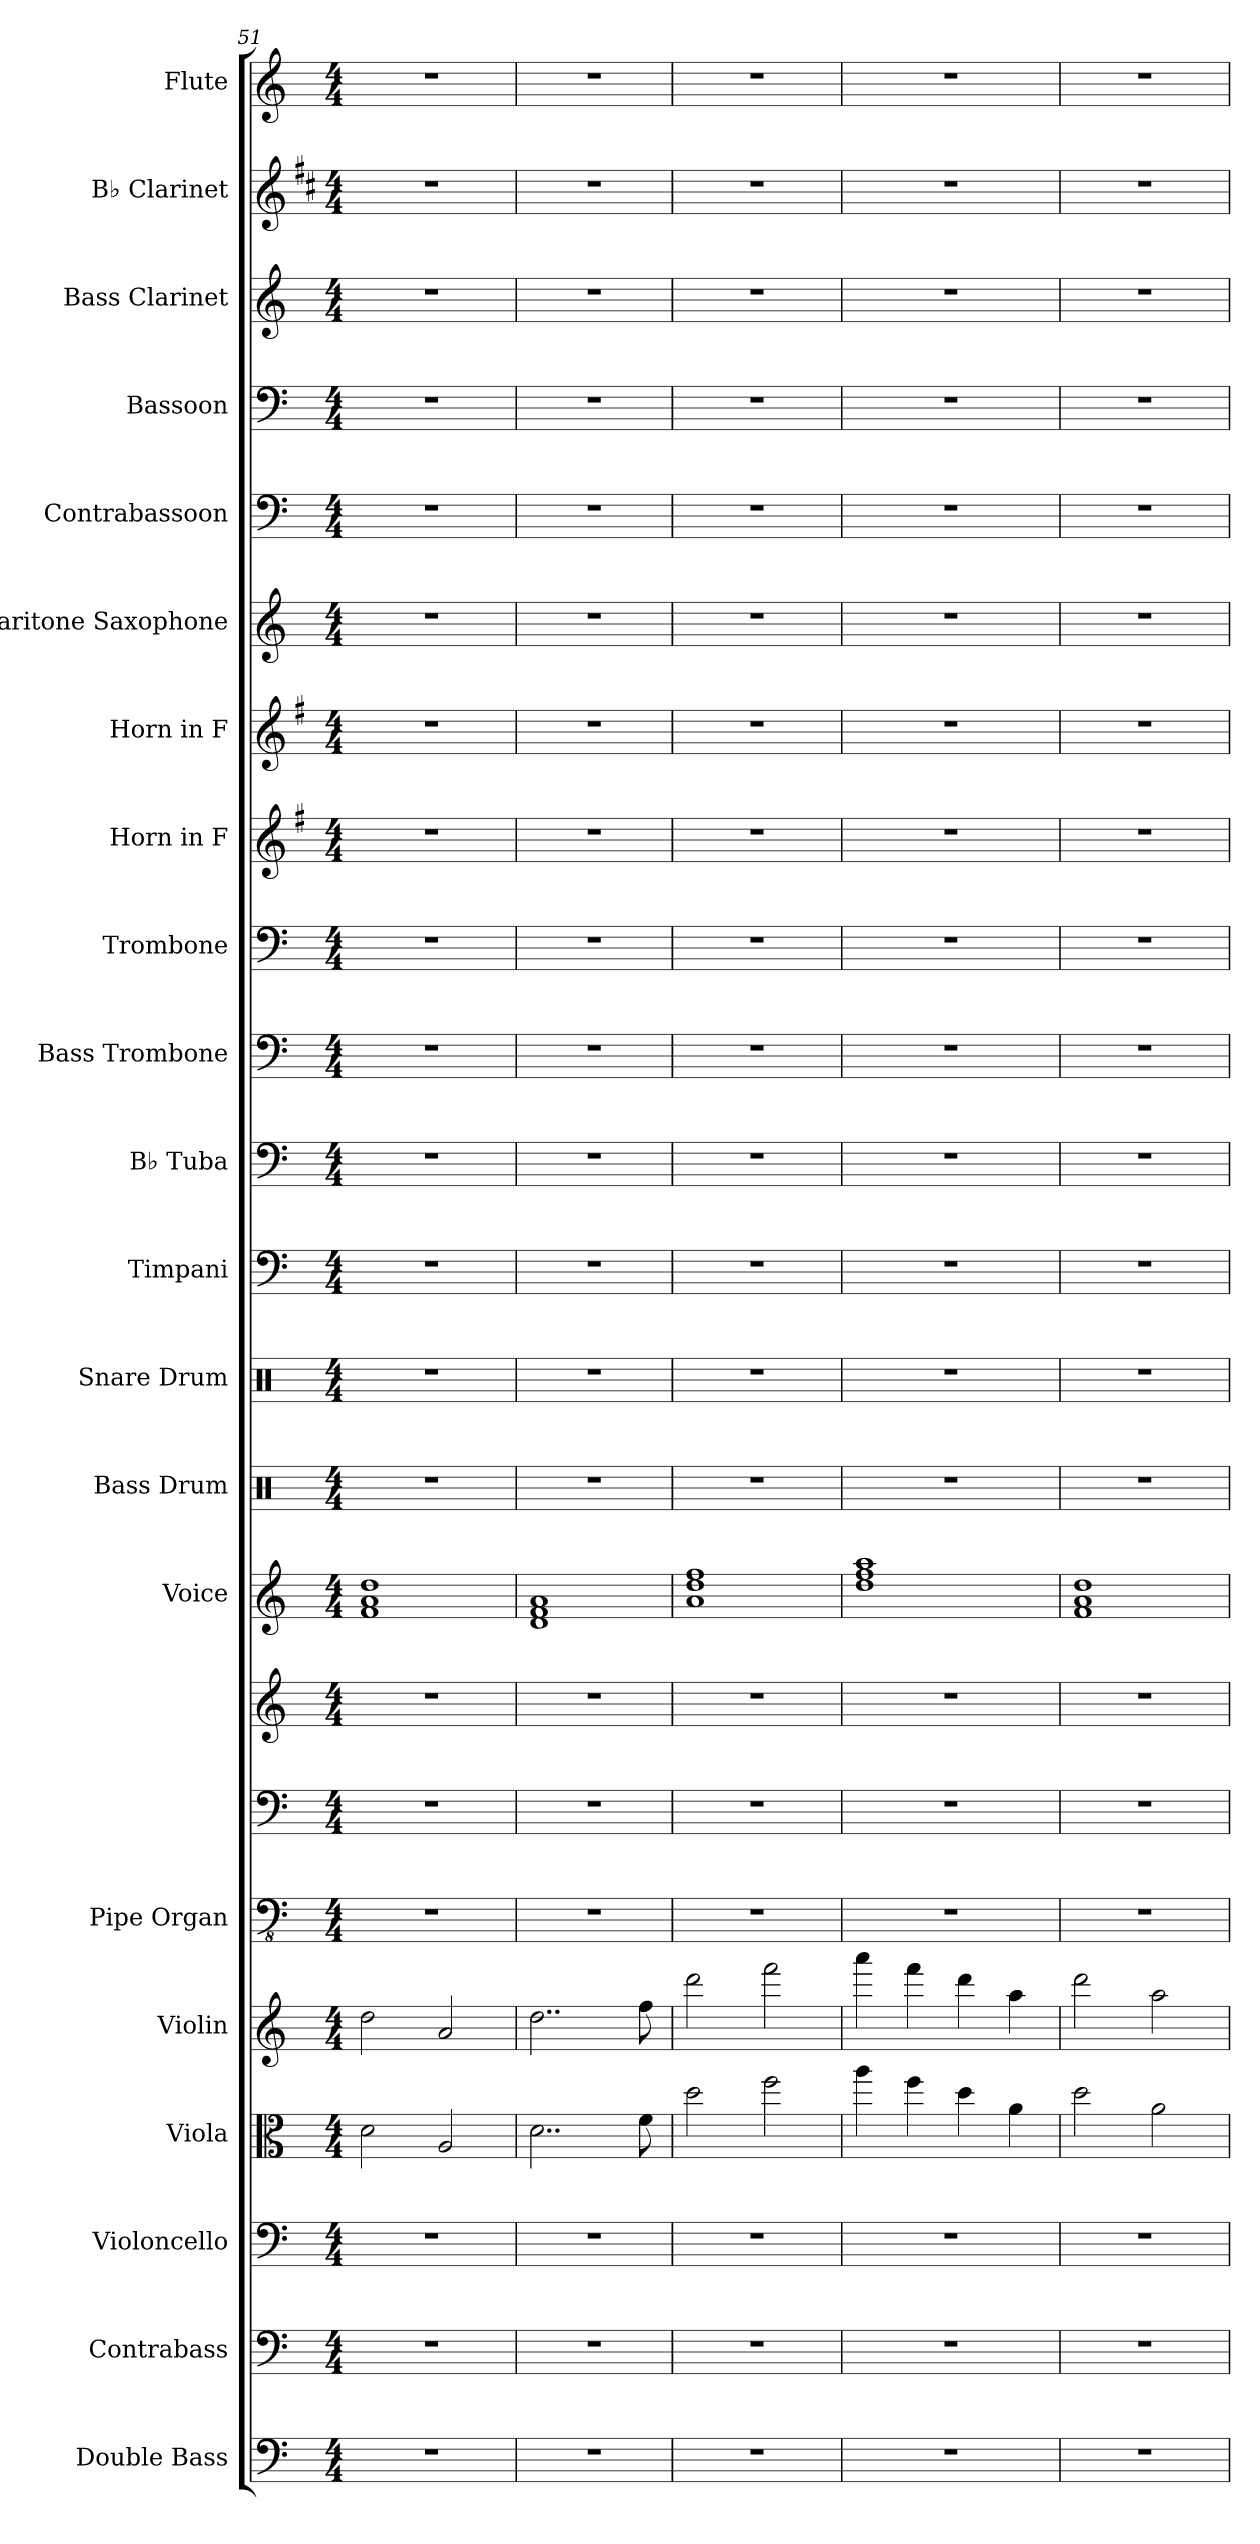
**kern	**kern	**kern	**kern	**kern	**kern	**kern	**kern	**kern	**kern	**kern	**kern	**kern	**kern	**kern	**kern	**kern	**kern	**kern	**kern	**kern	**kern	**kern
*part21	*part20	*part19	*part18	*part17	*part16	*part16	*part16	*part15	*part14	*part13	*part12	*part11	*part10	*part9	*part8	*part7	*part6	*part5	*part4	*part3	*part2	*part1
*staff23	*staff22	*staff21	*staff20	*staff19	*staff18	*staff17	*staff16	*staff15	*staff14	*staff13	*staff12	*staff11	*staff10	*staff9	*staff8	*staff7	*staff6	*staff5	*staff4	*staff3	*staff2	*staff1
*I"Double Bass	*I"Contrabass	*I"Violoncello	*I"Viola	*I"Violin	*I"Pipe Organ	*	*	*I"Voice	*I"Bass Drum	*I"Snare Drum	*I"Timpani	*I"B♭ Tuba	*I"Bass Trombone	*I"Trombone	*I"Horn in F	*I"Horn in F	*I"Baritone Saxophone	*I"Contrabassoon	*I"Bassoon	*I"Bass Clarinet	*I"B♭ Clarinet	*I"Flute
*I'Db.	*I'Cb.	*I'Vc.	*I'Vla.	*I'Vln.	*I'Org.	*	*	*I'Vo.	*I'B. Dr.	*I'Sn. Dr.	*I'Timp.	*I'B♭ Tu.	*I'B. Tbn.	*I'Tbn.	*	*	*I'Bar. Sax.	*I'Cbsn.	*I'Bsn.	*I'B. Cl.	*I'B♭ Cl.	*I'Fl.
*clefF4	*clefF4	*clefF4	*clefC3	*clefG2	*clefFv4	*clefF4	*clefG2	*clefG2	*clefX	*clefX	*clefF4	*clefF4	*clefF4	*clefF4	*clefG2	*clefG2	*clefG2	*clefF4	*clefF4	*clefG2	*clefG2	*clefG2
*ITrd7c12	*ITrd7c12	*	*	*	*	*	*	*	*	*	*	*	*	*	*ITrd4c7	*ITrd4c7	*ITrd12c21	*ITrd7c12	*	*ITrd8c14	*ITrd1c2	*
*k[]	*k[]	*k[]	*k[]	*k[]	*k[]	*k[]	*k[]	*k[]	*k[]	*k[]	*k[]	*k[]	*k[]	*k[]	*k[]	*k[]	*k[]	*k[]	*k[]	*k[]	*k[]	*k[]
*M4/4	*M4/4	*M4/4	*M4/4	*M4/4	*M4/4	*M4/4	*M4/4	*M4/4	*M4/4	*M4/4	*M4/4	*M4/4	*M4/4	*M4/4	*M4/4	*M4/4	*M4/4	*M4/4	*M4/4	*M4/4	*M4/4	*M4/4
=51	=51	=51	=51	=51	=51	=51	=51	=51	=51	=51	=51	=51	=51	=51	=51	=51	=51	=51	=51	=51	=51	=51
1r	1r	1r	2d\	2dd\	1r	1r	1r	1f 1a 1dd	1r	1r	1r	1r	1r	1r	1r	1r	1r	1r	1r	1r	1r	1r
.	.	.	2A/	2a/	.	.	.	.	.	.	.	.	.	.	.	.	.	.	.	.	.	.
=52	=52	=52	=52	=52	=52	=52	=52	=52	=52	=52	=52	=52	=52	=52	=52	=52	=52	=52	=52	=52	=52	=52
1r	1r	1r	2..d\	2..dd\	1r	1r	1r	1d 1f 1a	1r	1r	1r	1r	1r	1r	1r	1r	1r	1r	1r	1r	1r	1r
.	.	.	8f\	8ff\	.	.	.	.	.	.	.	.	.	.	.	.	.	.	.	.	.	.
=53	=53	=53	=53	=53	=53	=53	=53	=53	=53	=53	=53	=53	=53	=53	=53	=53	=53	=53	=53	=53	=53	=53
1r	1r	1r	2dd\	2ddd\	1r	1r	1r	1a 1dd 1ff	1r	1r	1r	1r	1r	1r	1r	1r	1r	1r	1r	1r	1r	1r
.	.	.	2ff\	2fff\	.	.	.	.	.	.	.	.	.	.	.	.	.	.	.	.	.	.
=54	=54	=54	=54	=54	=54	=54	=54	=54	=54	=54	=54	=54	=54	=54	=54	=54	=54	=54	=54	=54	=54	=54
1r	1r	1r	4aa\	4aaa\	1r	1r	1r	1dd 1ff 1aa	1r	1r	1r	1r	1r	1r	1r	1r	1r	1r	1r	1r	1r	1r
.	.	.	4ff\	4fff\	.	.	.	.	.	.	.	.	.	.	.	.	.	.	.	.	.	.
.	.	.	4dd\	4ddd\	.	.	.	.	.	.	.	.	.	.	.	.	.	.	.	.	.	.
.	.	.	4a\	4aa\	.	.	.	.	.	.	.	.	.	.	.	.	.	.	.	.	.	.
!!LO:PB:g=z
=55	=55	=55	=55	=55	=55	=55	=55	=55	=55	=55	=55	=55	=55	=55	=55	=55	=55	=55	=55	=55	=55	=55
1r	1r	1r	2dd\	2ddd\	1r	1r	1r	1f 1a 1dd	1r	1r	1r	1r	1r	1r	1r	1r	1r	1r	1r	1r	1r	1r
.	.	.	2a\	2aa\	.	.	.	.	.	.	.	.	.	.	.	.	.	.	.	.	.	.
=	=	=	=	=	=	=	=	=	=	=	=	=	=	=	=	=	=	=	=	=	=	=
*-	*-	*-	*-	*-	*-	*-	*-	*-	*-	*-	*-	*-	*-	*-	*-	*-	*-	*-	*-	*-	*-	*-
